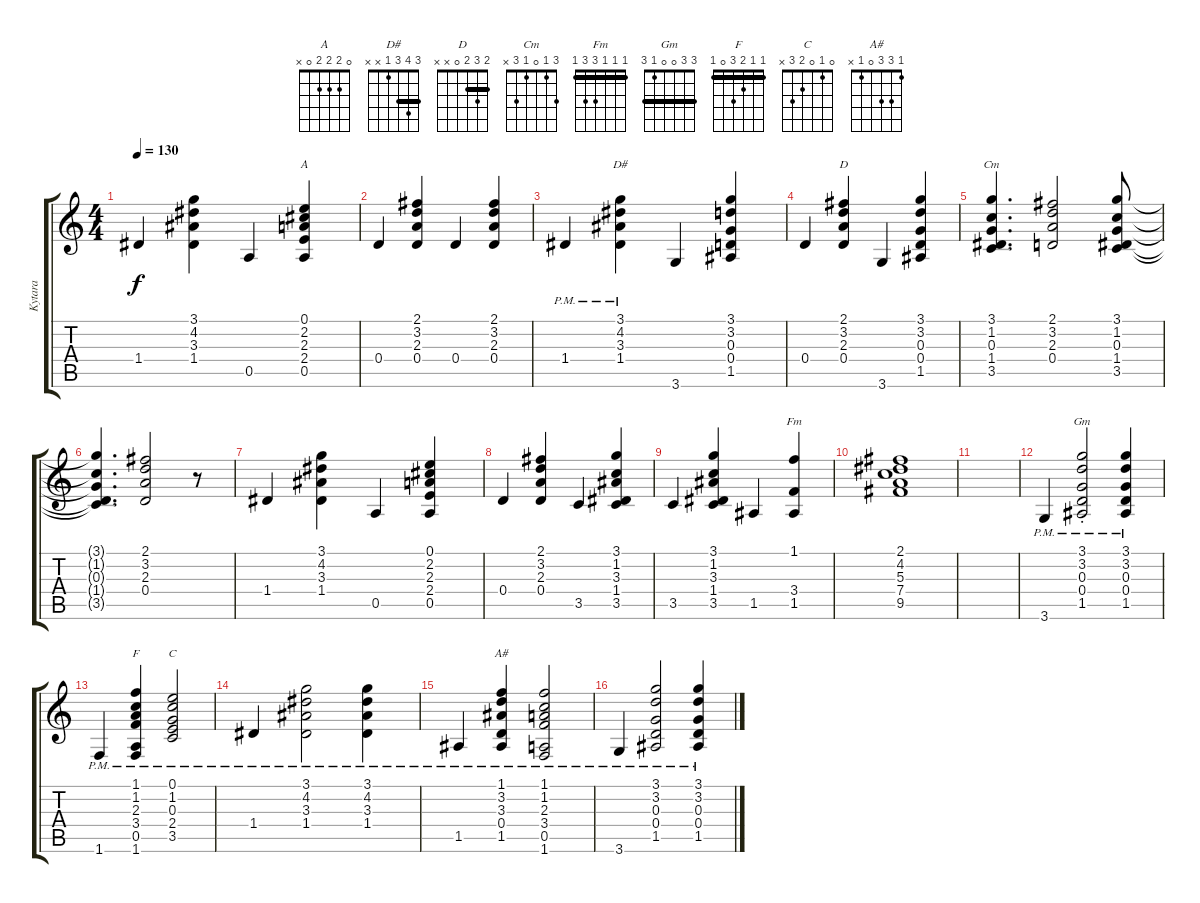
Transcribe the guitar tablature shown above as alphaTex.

\track ("Kytara" "Kytara") {instrument acousticguitarnylon}
\staff {score tabs}
\tuning (E4 B3 G3 D3 A2 E2) {hide}
\chord ("A" 0 2 2 2 0 x)
\chord ("D#" 3 4 3 1 x x) {barre 3}
\chord ("D" 2 3 2 0 x x) {barre 2}
\chord ("Cm" 3 1 0 1 3 x)
\chord ("Fm" 1 1 1 3 3 1) {barre 1}
\chord ("Gm" 3 3 0 0 1 3) {barre 3}
\chord ("F" 1 1 2 3 0 1) {barre 1}
\chord ("C" 0 1 0 2 3 x)
\chord ("A#" 1 3 3 0 1 x)
\ts (4 4)
\tempo 130
\clef g2
\ks c
1.4.4{dy f} (3.1 4.2 3.3 1.4).4 0.5.4 (0.1 2.2 2.3 2.4 0.5).4{ch "A"} |
0.4.4 (2.1 3.2 2.3 0.4).4 0.4.4 (2.1 3.2 2.3 0.4).4 |
1.4{pm}.4 (3.1{pm} 4.2{pm} 3.3{pm} 1.4{pm}).4{ch "D#"} 3.6.4 (3.1 3.2 0.3 0.4 1.5).4 |
0.4.4 (2.1 3.2 2.3 0.4).4{ch "D"} 3.6.4 (3.1 3.2 0.3 0.4 1.5).4 |
(3.1 1.2 0.3 1.4 3.5).4{d ch "Cm"} (2.1 3.2 2.3 0.4).2 (3.1 1.2 0.3 1.4 3.5).8 |
(3.1{t} 1.2{t} 0.3{t} 1.4{t} 3.5{t}).4{d} (2.1 3.2 2.3 0.4).2 r.8 |
1.4.4 (3.1 4.2 3.3 1.4).4 0.5.4 (0.1 2.2 2.3 2.4 0.5).4 |
0.4.4 (2.1 3.2 2.3 0.4).4 3.5.4 (3.1 1.2 3.3 1.4 3.5).4 |
3.5.4 (3.1 1.2 3.3 1.4 3.5).4 1.5.4 (1.1 3.4 1.5).4{ch "Fm"} |
(2.1 4.2 5.3 7.4 9.5).1 |
|
3.6{pm}.4 (3.1{pm} 3.2{pm} 0.3{pm st} 0.4{pm} 1.5{pm}).2{ch "Gm"} (3.1{pm} 3.2{pm} 0.3{pm} 0.4{pm} 1.5{pm}).4 |
1.6{pm}.4 (1.1{pm} 1.2{pm} 2.3{pm} 3.4{pm} 0.5{pm} 1.6{pm}).4{ch "F"} (0.1{pm} 1.2{pm} 0.3{pm} 2.4{pm} 3.5{pm}).2{ch "C"} |
1.4{pm}.4 (3.1{pm} 4.2{pm} 3.3{pm} 1.4{pm}).2 (3.1{pm} 4.2{pm} 3.3{pm} 1.4{pm}).4 |
1.5{pm}.4 (1.1{pm} 3.2{pm} 3.3{pm} 0.4{pm} 1.5{pm}).4{ch "A#"} (1.1{pm} 1.2{pm} 2.3{pm} 3.4{pm} 0.5{pm} 1.6{pm}).2 |
3.6{pm}.4 (3.1{pm} 3.2{pm} 0.3{pm} 0.4{pm} 1.5{pm}).2 (3.1{pm} 3.2{pm} 0.3{pm} 0.4{pm} 1.5{pm}).4
